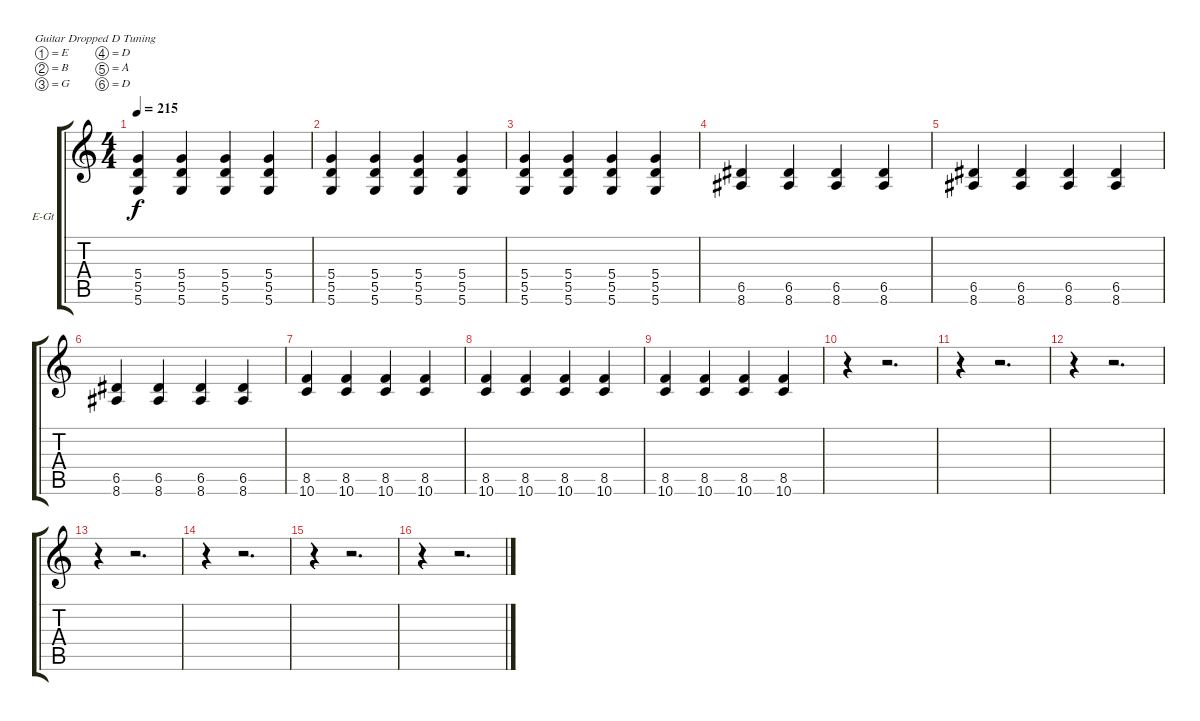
\bracketExtendMode groupsimilarinstruments
\firstSystemTrackNameOrientation horizontal
\otherSystemsTrackNameOrientation horizontal
\track ("Distortion-guitar (Paul)" "E-Gt") {instrument distortionguitar}
\staff {score tabs}
\tuning (E4 B3 G3 D3 A2 D2)
\ts (4 4)
\tempo 215
\clef g2
\ks c
(5.4 5.6 5.5).4{dy f} (5.4 5.6 5.5).4 (5.4 5.6 5.5).4 (5.4 5.6 5.5).4 |
(5.4 5.6 5.5).4 (5.4 5.6 5.5).4 (5.4 5.6 5.5).4 (5.4 5.6 5.5).4 |
(5.4 5.6 5.5).4 (5.4 5.6 5.5).4 (5.4 5.6 5.5).4 (5.4 5.6 5.5).4 |
(6.5 8.6).4 (6.5 8.6).4 (6.5 8.6).4 (6.5 8.6).4 |
(6.5 8.6).4 (6.5 8.6).4 (6.5 8.6).4 (6.5 8.6).4 |
(6.5 8.6).4 (6.5 8.6).4 (6.5 8.6).4 (6.5 8.6).4 |
(8.5 10.6).4 (8.5 10.6).4 (8.5 10.6).4 (8.5 10.6).4 |
(8.5 10.6).4 (8.5 10.6).4 (8.5 10.6).4 (8.5 10.6).4 |
(8.5 10.6).4 (8.5 10.6).4 (8.5 10.6).4 (8.5 10.6).4 |
r.4 r.2{d} |
r.4 r.2{d} |
r.4 r.2{d} |
r.4 r.2{d} |
r.4 r.2{d} |
r.4 r.2{d} |
r.4 r.2{d}
